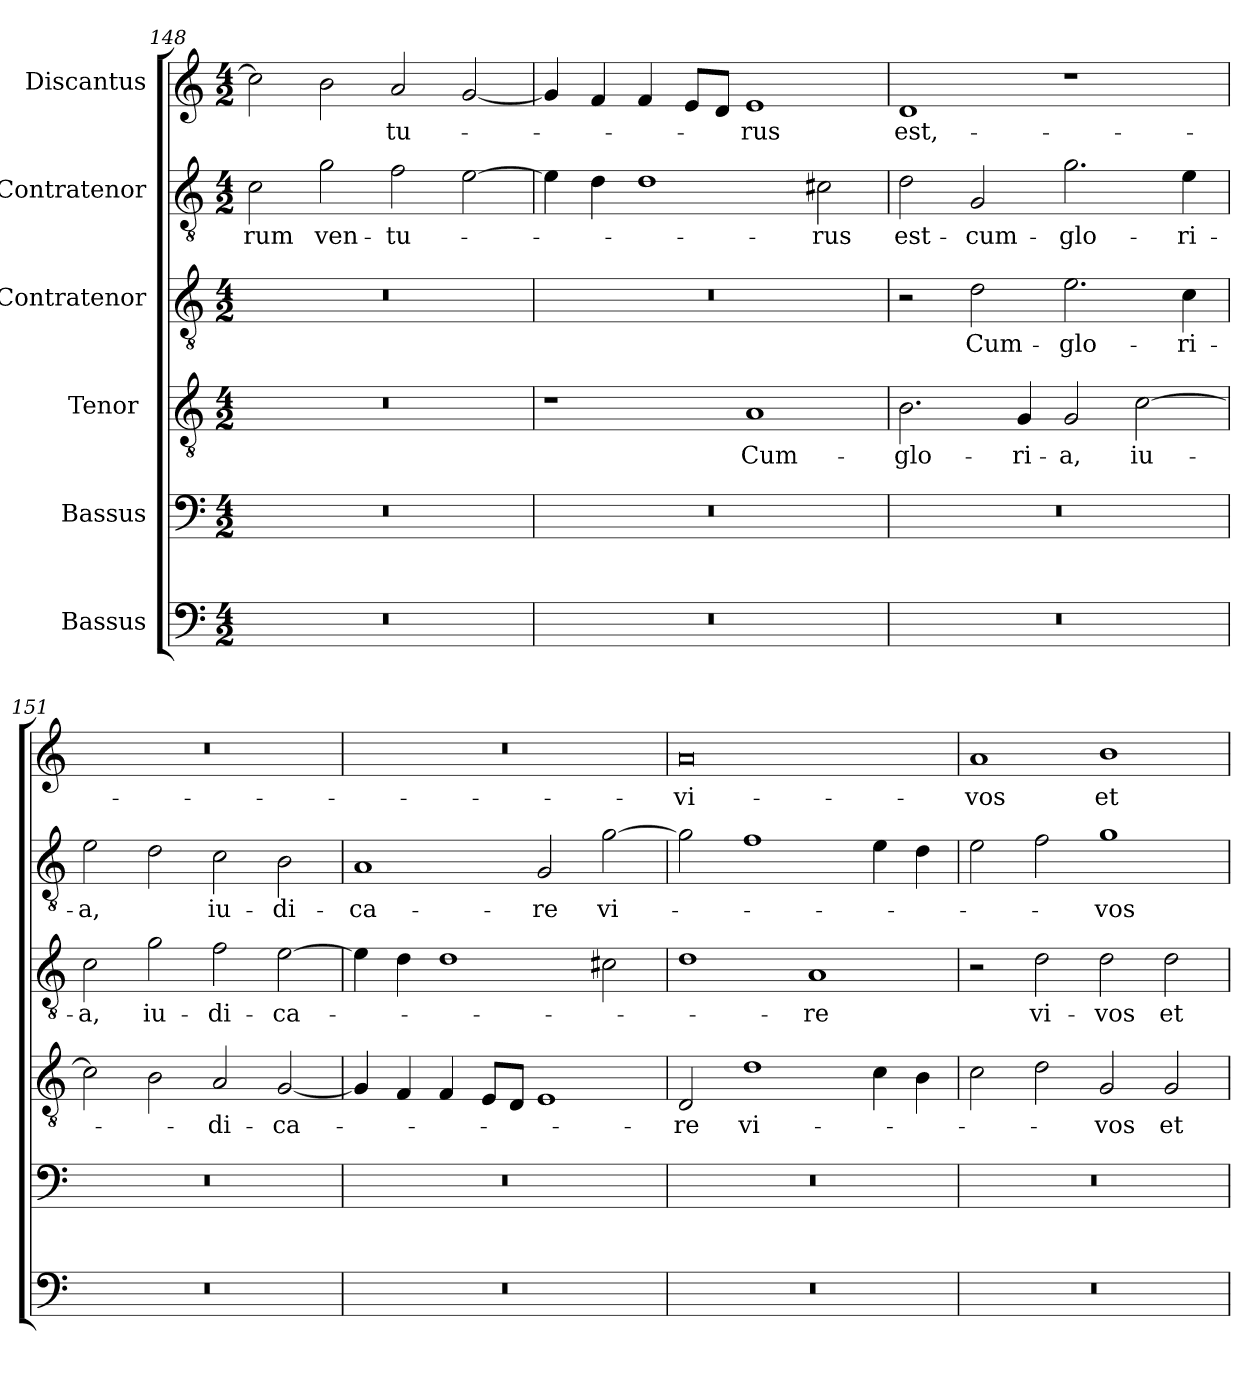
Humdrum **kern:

**kern	**kern	**kern	**text	**kern	**text	**kern	**text	**kern	**text
*part6	*part5	*part4	*part4	*part3	*part3	*part2	*part2	*part1	*part1
*staff6	*staff5	*staff4	*staff4	*staff3	*staff3	*staff2	*staff2	*staff1	*staff1
*I"Bassus	*I"Bassus	*I"Tenor 	*	*I"Contratenor	*	*I"Contratenor	*	*I"Discantus	*
*clefF4	*clefF4	*clefGv2	*	*clefGv2	*	*clefGv2	*	*clefG2	*
*k[]	*k[]	*k[]	*	*k[]	*	*k[]	*	*k[]	*
*M4/2	*M4/2	*M4/2	*	*M4/2	*	*M4/2	*	*M4/2	*
=148	=148	=148	=148	=148	=148	=148	=148	=148	=148
0r	0r	0r	.	0r	.	2c\	-rum	2cc\]	.
.	.	.	.	.	.	2g\	ven-	2b\	.
.	.	.	.	.	.	2f\	-tu-	2a/	-tu-
.	.	.	.	.	.	[2e\	.	[2g/	.
=149	=149	=149	=149	=149	=149	=149	=149	=149	=149
0r	0r	1r	.	0r	.	4e\]	.	4g/]	.
.	.	.	.	.	.	4d\	.	4f/	.
.	.	.	.	.	.	1d\	.	4f/	.
.	.	.	.	.	.	.	.	8e/L	.
.	.	.	.	.	.	.	.	8d/J	.
.	.	1A/	Cum-	.	.	.	.	1e/	-rus
.	.	.	.	.	.	2c#X\	-rus	.	.
=150	=150	=150	=150	=150	=150	=150	=150	=150	=150
0r	0r	2.B\	glo-	2r	.	2d\	est-	1d/	est,-
.	.	.	.	2d\	Cum-	2G/	cum-	.	.
.	.	4G/	-ri-	.	.	.	.	.	.
.	.	2G/	-a,	2.e\	glo-	2.g\	glo-	1r	.
.	.	[2c\	iu-	.	.	.	.	.	.
.	.	.	.	4c\	-ri-	4e\	-ri-	.	.
=151	=151	=151	=151	=151	=151	=151	=151	=151	=151
0r	0r	2c\]	.	2c\	-a,	2e\	-a,	0r	.
.	.	2B\	.	2g\	iu-	2d\	.	.	.
.	.	2A/	-di-	2f\	-di-	2c\	iu-	.	.
.	.	[2G/	-ca-	[2e\	-ca-	2B\	-di-	.	.
=152	=152	=152	=152	=152	=152	=152	=152	=152	=152
0r	0r	4G/]	.	4e\]	.	1A/	-ca-	0r	.
.	.	4F/	.	4d\	.	.	.	.	.
.	.	4F/	.	1d\	.	.	.	.	.
.	.	8E/L	.	.	.	.	.	.	.
.	.	8D/J	.	.	.	.	.	.	.
.	.	1E/	.	.	.	2G/	-re	.	.
.	.	.	.	2c#X\	.	[2g\	vi-	.	.
=153	=153	=153	=153	=153	=153	=153	=153	=153	=153
0r	0r	2D/	-re	1d\	.	2g\]	.	0a/	vi-
.	.	1d\	vi-	.	.	1f\	.	.	.
.	.	.	.	1A/	-re	.	.	.	.
.	.	4c\	.	.	.	4e\	.	.	.
.	.	4B\	.	.	.	4d\	.	.	.
=154	=154	=154	=154	=154	=154	=154	=154	=154	=154
0r	0r	2c\	.	2r	.	2e\	.	1a/	-vos
.	.	2d\	.	2d\	vi-	2f\	.	.	.
.	.	2G/	-vos	2d\	-vos	1g\	-vos	1b\	et-
.	.	2G/	et-	2d\	et-	.	.	.	.
=	=	=	=	=	=	=	=	=	=
*-	*-	*-	*-	*-	*-	*-	*-	*-	*-
